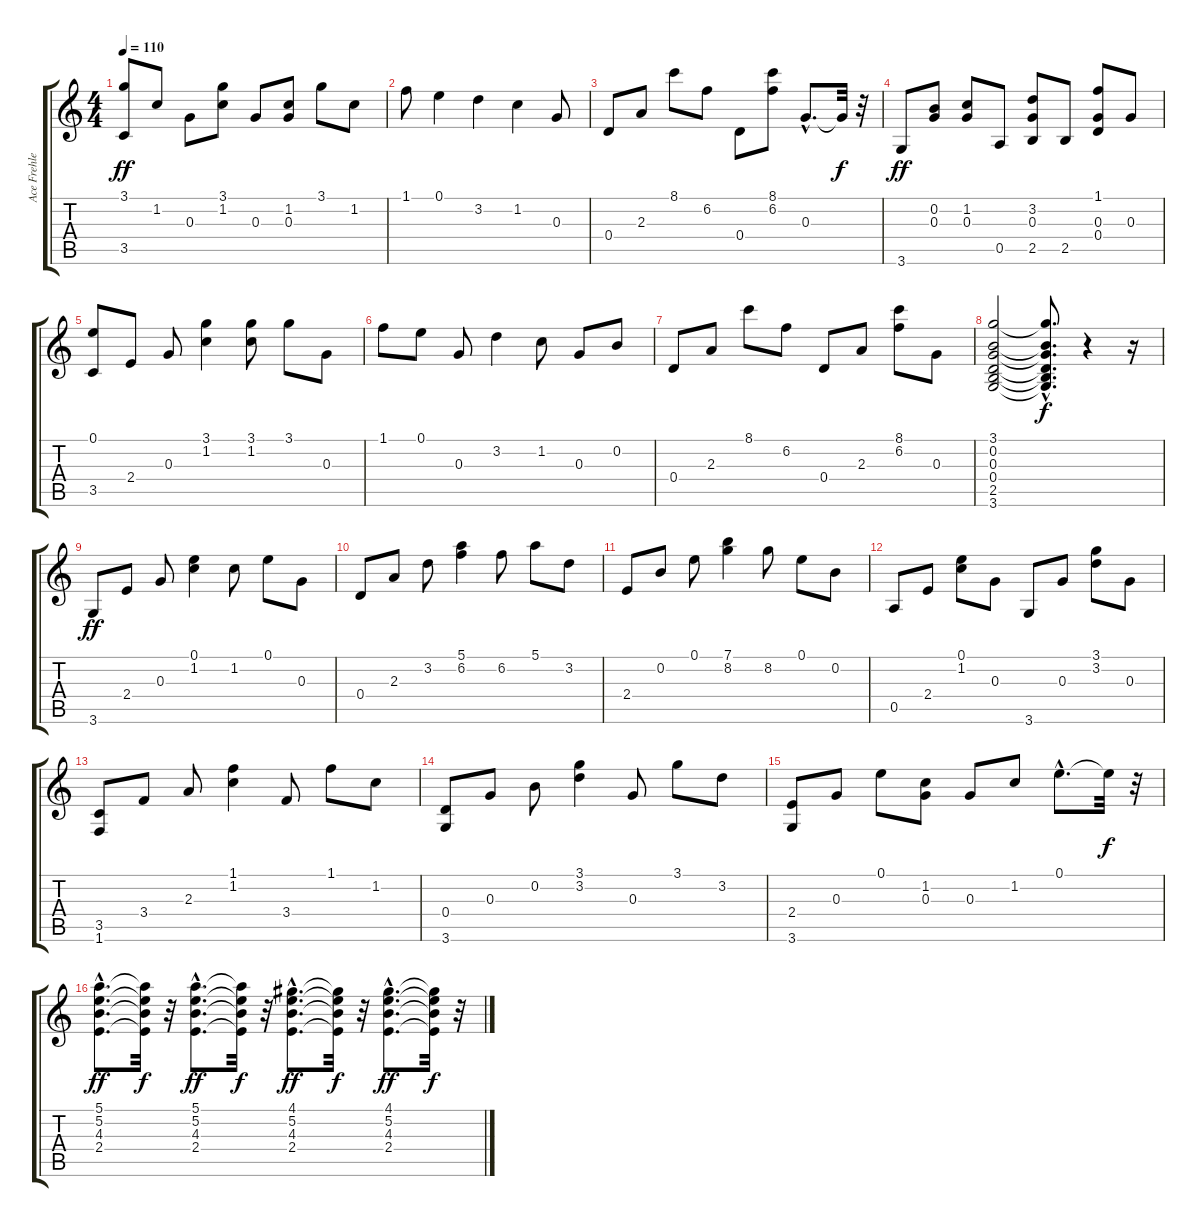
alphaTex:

\track ("Ace Frehley" "Ace Frehle") {instrument acousticguitarsteel}
\staff {score tabs}
\tuning (E4 B3 G3 D3 A2 E2) {hide}
\ts (4 4)
\tempo 110
\clef g2
\ks c
(3.1 3.5).8{dy ff instrument acousticguitarsteel} 1.2.8 0.3.8 (3.1 1.2).8 0.3.8 (1.2 0.3).8 3.1.8 1.2.8 |
1.1.8 0.1.4 3.2.4 1.2.4 0.3.8 |
0.4.8 2.3.8 8.1.8 6.2.8 0.4.8 (8.1 6.2).8 0.3{hac}.8{d} 0.3{t}.32{dy f} r.32 |
3.6.8{dy ff} (0.2 0.3).8 (1.2 0.3).8 0.5.8 (3.2 0.3 2.5).8 2.5.8 (1.1 0.3 0.4).8 0.3.8 |
(0.1 3.5).8 2.4.8 0.3.8 (3.1 1.2).4 (3.1 1.2).8 3.1.8 0.3.8 |
1.1.8 0.1.8 0.3.8 3.2.4 1.2.8 0.3.8 0.2.8 |
0.4.8 2.3.8 8.1.8 6.2.8 0.4.8 2.3.8 (8.1 6.2).8 0.3.8 |
(3.1 0.2 0.3 0.4 2.5 3.6).2 (3.1{hac t} 0.2{hac t} 0.3{hac t} 0.4{hac t} 2.5{hac t} 3.6{hac t}).8{d dy f} r.4 r.16 |
3.6.8{dy ff} 2.4.8 0.3.8 (0.1 1.2).4 1.2.8 0.1.8 0.3.8 |
0.4.8 2.3.8 3.2.8 (5.1 6.2).4 6.2.8 5.1.8 3.2.8 |
2.4.8 0.2.8 0.1.8 (7.1 8.2).4 8.2.8 0.1.8 0.2.8 |
0.5.8 2.4.8 (0.1 1.2).8 0.3.8 3.6.8 0.3.8 (3.1 3.2).8 0.3.8 |
(3.5 1.6).8 3.4.8 2.3.8 (1.1 1.2).4 3.4.8 1.1.8 1.2.8 |
(0.4 3.6).8 0.3.8 0.2.8 (3.1 3.2).4 0.3.8 3.1.8 3.2.8 |
(2.4 3.6).8 0.3.8 0.1.8 (1.2 0.3).8 0.3.8 1.2.8 0.1{hac}.8{d} 0.1{t}.32{dy f} r.32 |
(5.1{hac} 5.2{hac} 4.3{hac} 2.4{hac}).8{d dy ff} (5.1{t} 5.2{t} 4.3{t} 2.4{t}).32{dy f} r.32 (5.1{hac} 5.2{hac} 4.3{hac} 2.4{hac}).8{d dy ff} (5.1{t} 5.2{t} 4.3{t} 2.4{t}).32{dy f} r.32 (4.1{hac} 5.2{hac} 4.3{hac} 2.4{hac}).8{d dy ff} (4.1{t} 5.2{t} 4.3{t} 2.4{t}).32{dy f} r.32 (4.1{hac} 5.2{hac} 4.3{hac} 2.4{hac}).8{d dy ff} (4.1{t} 5.2{t} 4.3{t} 2.4{t}).32{dy f} r.32
